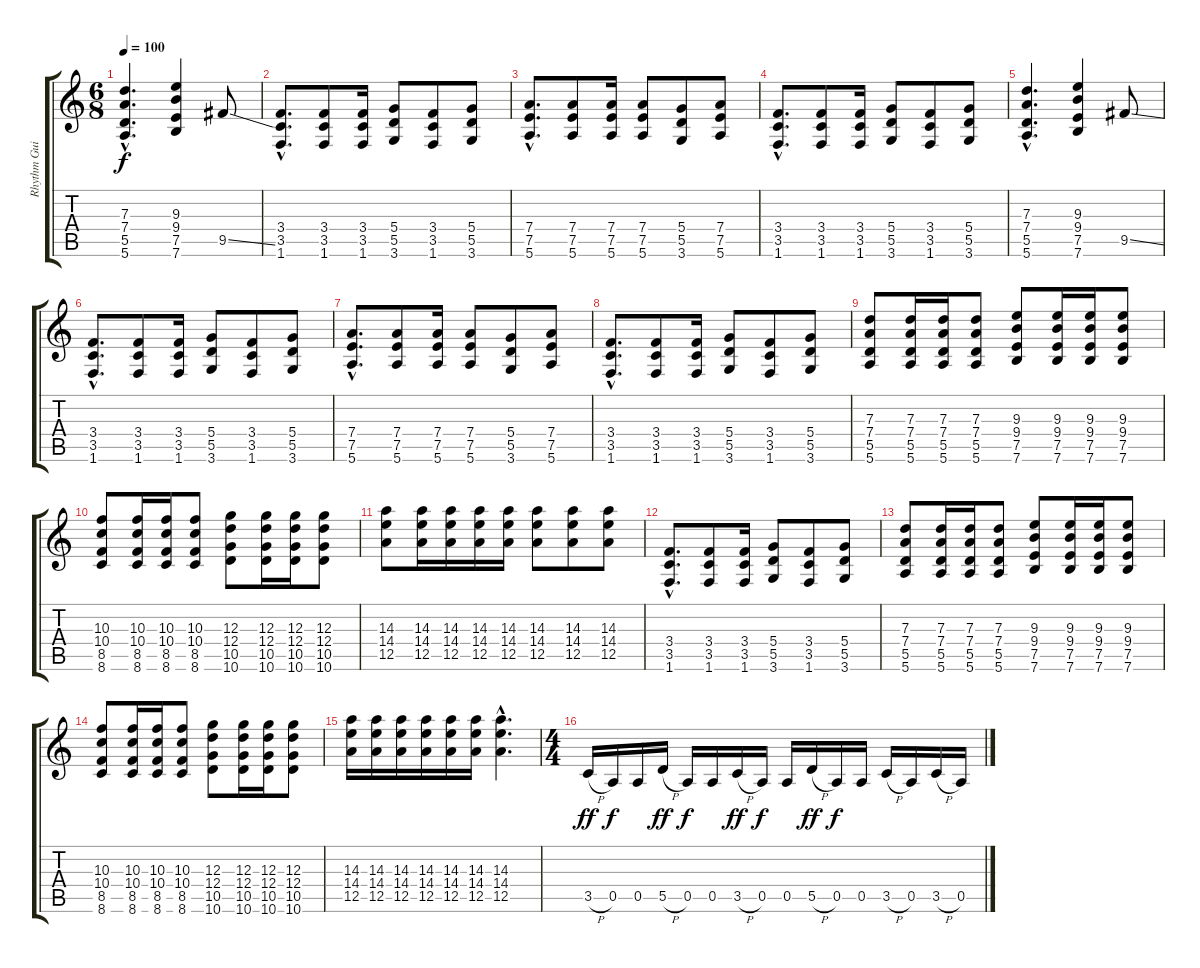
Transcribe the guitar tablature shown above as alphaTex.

\track ("Rhythm Guitar" "Rhythm Gui") {instrument overdrivenguitar}
\staff {score tabs}
\tuning (E4 B3 G3 D3 A2 E2) {hide}
\ts (6 8)
\tempo 100
\clef g2
\ks c
(7.3{hac} 7.4{hac} 5.5{hac} 5.6{hac}).4{d dy f} (9.3 9.4 7.5 7.6).4 9.5{ss}.8 |
(3.4{hac} 3.5{hac} 1.6{hac}).8{d} (3.4 3.5 1.6).8 (3.4 3.5 1.6).16 (5.4 5.5 3.6).8 (3.4 3.5 1.6).8 (5.4 5.5 3.6).8 |
(7.4{hac} 7.5{hac} 5.6{hac}).8{d} (7.4 7.5 5.6).8 (7.4 7.5 5.6).16 (7.4 7.5 5.6).8 (5.4 5.5 3.6).8 (7.4 7.5 5.6).8 |
(3.4{hac} 3.5{hac} 1.6{hac}).8{d} (3.4 3.5 1.6).8 (3.4 3.5 1.6).16 (5.4 5.5 3.6).8 (3.4 3.5 1.6).8 (5.4 5.5 3.6).8 |
(7.3{hac} 7.4{hac} 5.5{hac} 5.6{hac}).4{d} (9.3 9.4 7.5 7.6).4 9.5{ss}.8 |
(3.4{hac} 3.5{hac} 1.6{hac}).8{d} (3.4 3.5 1.6).8 (3.4 3.5 1.6).16 (5.4 5.5 3.6).8 (3.4 3.5 1.6).8 (5.4 5.5 3.6).8 |
(7.4{hac} 7.5{hac} 5.6{hac}).8{d} (7.4 7.5 5.6).8 (7.4 7.5 5.6).16 (7.4 7.5 5.6).8 (5.4 5.5 3.6).8 (7.4 7.5 5.6).8 |
(3.4{hac} 3.5{hac} 1.6{hac}).8{d} (3.4 3.5 1.6).8 (3.4 3.5 1.6).16 (5.4 5.5 3.6).8 (3.4 3.5 1.6).8 (5.4 5.5 3.6).8 |
(7.3 7.4 5.5 5.6).8 (7.3 7.4 5.5 5.6).16 (7.3 7.4 5.5 5.6).16 (7.3 7.4 5.5 5.6).8 (9.3 9.4 7.5 7.6).8 (9.3 9.4 7.5 7.6).16 (9.3 9.4 7.5 7.6).16 (9.3 9.4 7.5 7.6).8 |
(10.3 10.4 8.5 8.6).8 (10.3 10.4 8.5 8.6).16 (10.3 10.4 8.5 8.6).16 (10.3 10.4 8.5 8.6).8 (12.3 12.4 10.5 10.6).8 (12.3 12.4 10.5 10.6).16 (12.3 12.4 10.5 10.6).16 (12.3 12.4 10.5 10.6).8 |
(14.3 14.4 12.5).8 (14.3 14.4 12.5).16 (14.3 14.4 12.5).16 (14.3 14.4 12.5).16 (14.3 14.4 12.5).16 (14.3 14.4 12.5).8 (14.3 14.4 12.5).8 (14.3 14.4 12.5).8 |
(3.4{hac} 3.5{hac} 1.6{hac}).8{d} (3.4 3.5 1.6).8 (3.4 3.5 1.6).16 (5.4 5.5 3.6).8 (3.4 3.5 1.6).8 (5.4 5.5 3.6).8 |
(7.3 7.4 5.5 5.6).8 (7.3 7.4 5.5 5.6).16 (7.3 7.4 5.5 5.6).16 (7.3 7.4 5.5 5.6).8 (9.3 9.4 7.5 7.6).8 (9.3 9.4 7.5 7.6).16 (9.3 9.4 7.5 7.6).16 (9.3 9.4 7.5 7.6).8 |
(10.3 10.4 8.5 8.6).8 (10.3 10.4 8.5 8.6).16 (10.3 10.4 8.5 8.6).16 (10.3 10.4 8.5 8.6).8 (12.3 12.4 10.5 10.6).8 (12.3 12.4 10.5 10.6).16 (12.3 12.4 10.5 10.6).16 (12.3 12.4 10.5 10.6).8 |
(14.3 14.4 12.5).16 (14.3 14.4 12.5).16 (14.3 14.4 12.5).16 (14.3 14.4 12.5).16 (14.3 14.4 12.5).16 (14.3 14.4 12.5).16 (14.3{hac} 14.4{hac} 12.5{hac}).4{d} |
\ts (4 4)
3.5{h}.16{dy ff} 0.5.16{dy f} 0.5.16 5.5{h}.16{dy ff} 0.5.16{dy f} 0.5.16 3.5{h}.16{dy ff} 0.5.16{dy f} 0.5.16 5.5{h}.16{dy ff} 0.5.16{dy f} 0.5.16 3.5{h}.16 0.5.16 3.5{h}.16 0.5.16
